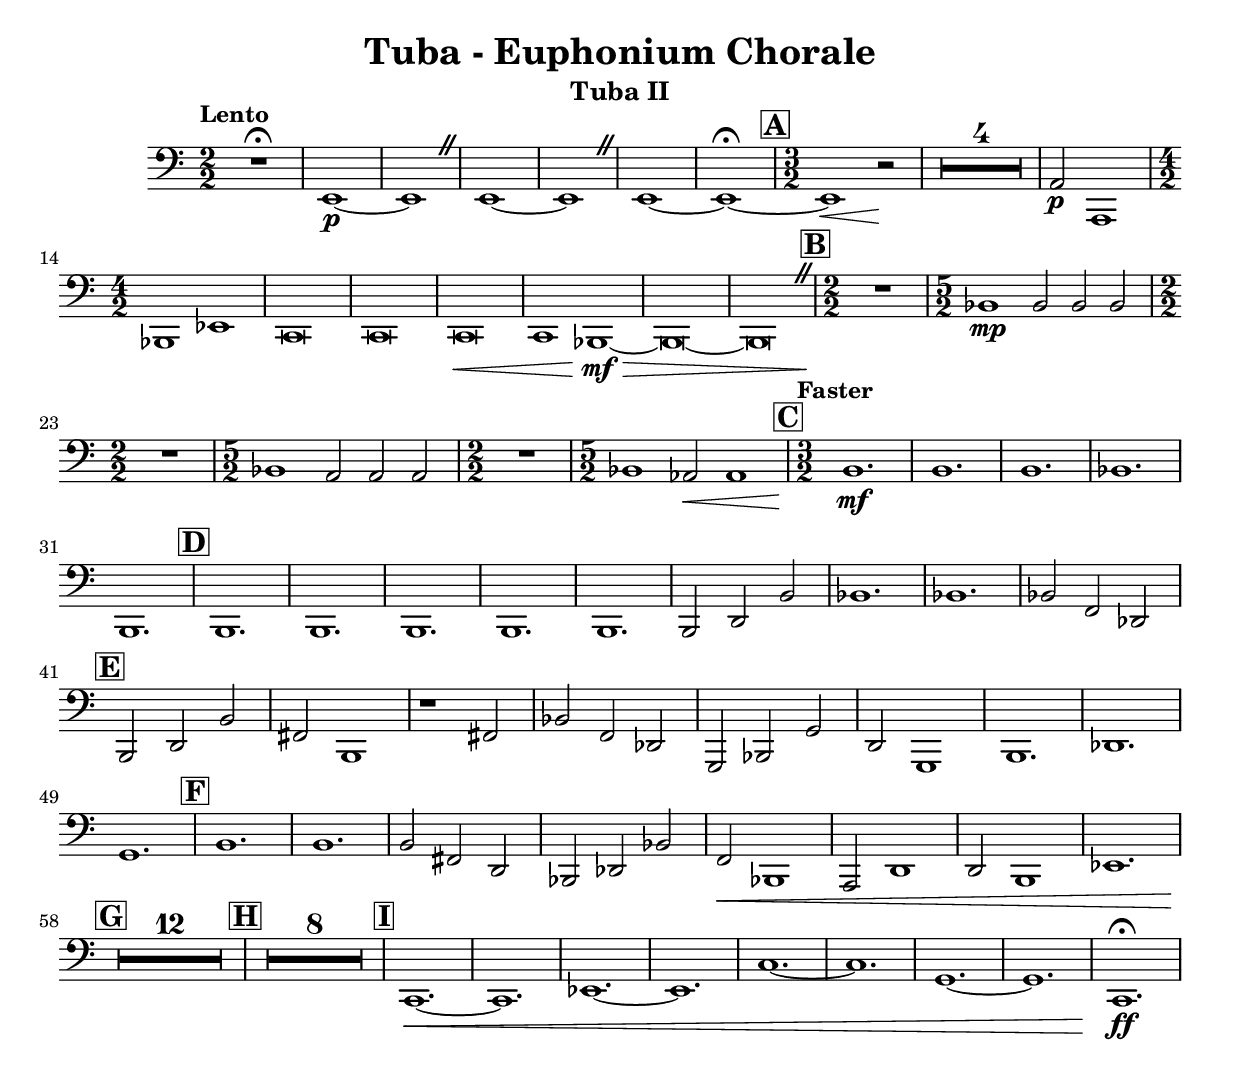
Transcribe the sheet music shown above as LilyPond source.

\version "2.18.2"
\language "english"

\header {
  title = "Tuba - Euphonium Chorale"
  instrument = "Tuba II"
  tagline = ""
}

tubatwo = 
  \relative c, {
    \clef "bass"
    \time 2/2
    \numericTimeSignature
    
    \override Score.RehearsalMark.outside-staff-priority = #1
    \override BreathingSign.text = \markup { \musicglyph #"scripts.caesura.straight" }
    \set Score.markFormatter = #format-mark-box-alphabet
    
    % Compressed rest settings
    \compressFullBarRests
    \override MultiMeasureRest.expand-limit = #3
    
    R1\fermataMarkup | e1\p~ | e \breathe | e1~ | e \breathe | e1~ | e~ \fermata |
    
    \time 3/2
    \compressFullBarRests
    \override MultiMeasureRest.expand-limit = #3
    e\< r2\! | R1.*4 | a2\p a,1 | 
    
    \time 4/2
    
    bf1 ef | c\breve | c | c\< | c1 bf1~\mf\> | bf\breve~ | bf\breathe |
    
    \time 2/2 R1\! | \time 5/2 bf'1\mp bf2 bf bf |
    
    \time 2/2 R1 | \time 5/2 bf1 a2 a a | 
    
    \time 2/2 R1 | \time 5/2 bf1 af2\< af1 | 
    
    \time 3/2 b1.\!\mf | b1. | b1. | bf | b, | b | b | b | b | b | b2 d b' | 
    bf1. | bf | bf2 f df |
    
    b2 d b' | fs b,1 | r1 fs'2 | bf f df | g, bf g' | d g,1 | b1. | df | g | 
    
    b | b | b2 fs d | bf df bf' | f2\< bf,1 | a2 d1 | d2 b1 | ef1. | 
    
    
    % Transposed reiteriation
    R1. * 12\!
    
    R1. * 8 
    
    c1.\<~ | c | ef~ | ef | c'~ | c | g~ | g | c,\ff\fermata
    
    %b1. | b1. | b1. | bf |
    
    
  }
  
{\new Staff 
 <<
   \new Voice %\version "2.18.2"
%\language "english"
{

\override Score.RehearsalMark.outside-staff-priority = #1

\tempo "Lento"
s1 * 7 \mark \default 
s1. * 6 s\breve * 7 \mark \default
s2 * 3 s1 * 3 s\breve * 3 \mark \default \tempo "Faster"
s1. * 5 \mark \default
s1. * 9 \mark \default
s1. * 9 \mark \default
s1. * 8 \mark \default 
s1. * 12 \mark \default
s1. * 8 \mark \default

}

   \tubatwo
  >>
}